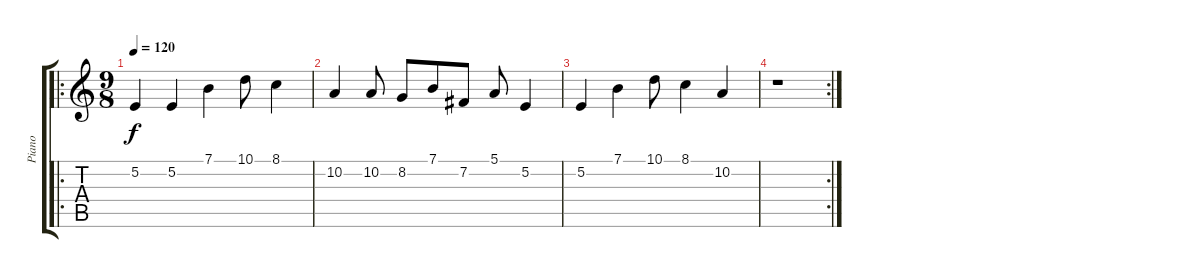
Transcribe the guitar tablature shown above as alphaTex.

\track ("Piano" "Piano") {instrument electricpiano1}
\staff {score tabs}
\tuning (E4 B3 G3 D3 A2 E2) {hide}
\ro
\ts (9 8)
\tempo 120
\clef g2
\ks c
5.2.4{dy f instrument electricpiano1} 5.2.4 7.1.4 10.1.8 8.1.4 |
10.2.4 10.2.8 8.2.8 7.1.8 7.2.8 5.1.8 5.2.4 |
5.2.4 7.1.4 10.1.8 8.1.4 10.2.4 |
\rc 2
r.1
